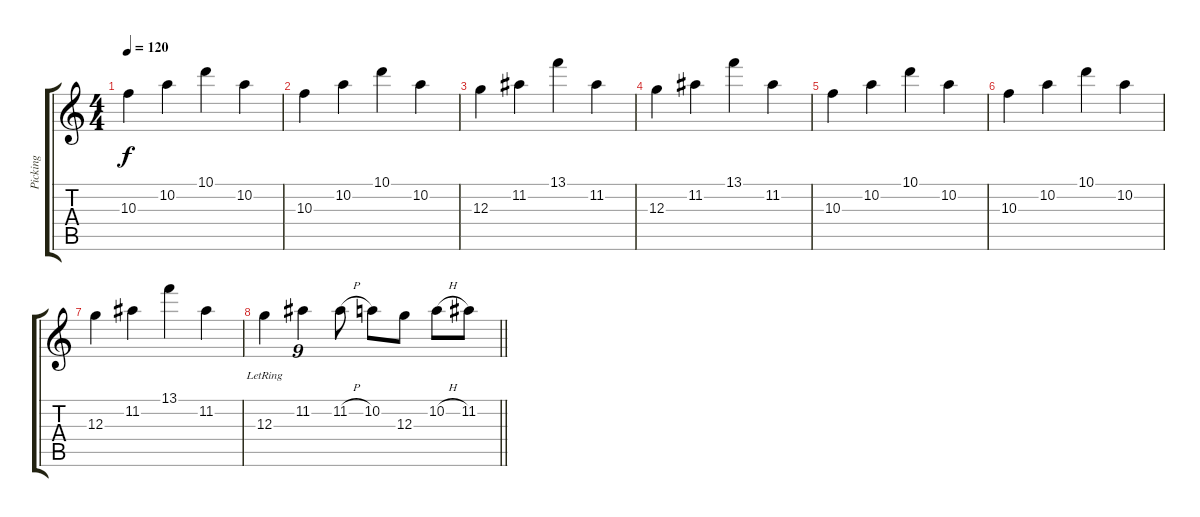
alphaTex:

\track ("Picking" "Picking") {instrument acousticguitarnylon}
\staff {score tabs}
\tuning (E4 B3 G3 D3 A2 E2) {hide}
\ts (4 4)
\tempo 120
\clef g2
\ks c
10.3.4{dy f instrument acousticguitarnylon} 10.2.4 10.1.4 10.2.4 |
10.3.4 10.2.4 10.1.4 10.2.4 |
12.3.4 11.2.4 13.1.4 11.2.4 |
12.3.4 11.2.4 13.1.4 11.2.4 |
10.3.4 10.2.4 10.1.4 10.2.4 |
10.3.4 10.2.4 10.1.4 10.2.4 |
12.3.4 11.2.4 13.1.4 11.2.4 |
\barLineRight lightlight
12.3{lr}.4 11.2.4{tu (9 8)} 11.2{h}.8 10.2.8 12.3.8 10.2{h}.8 11.2.8
